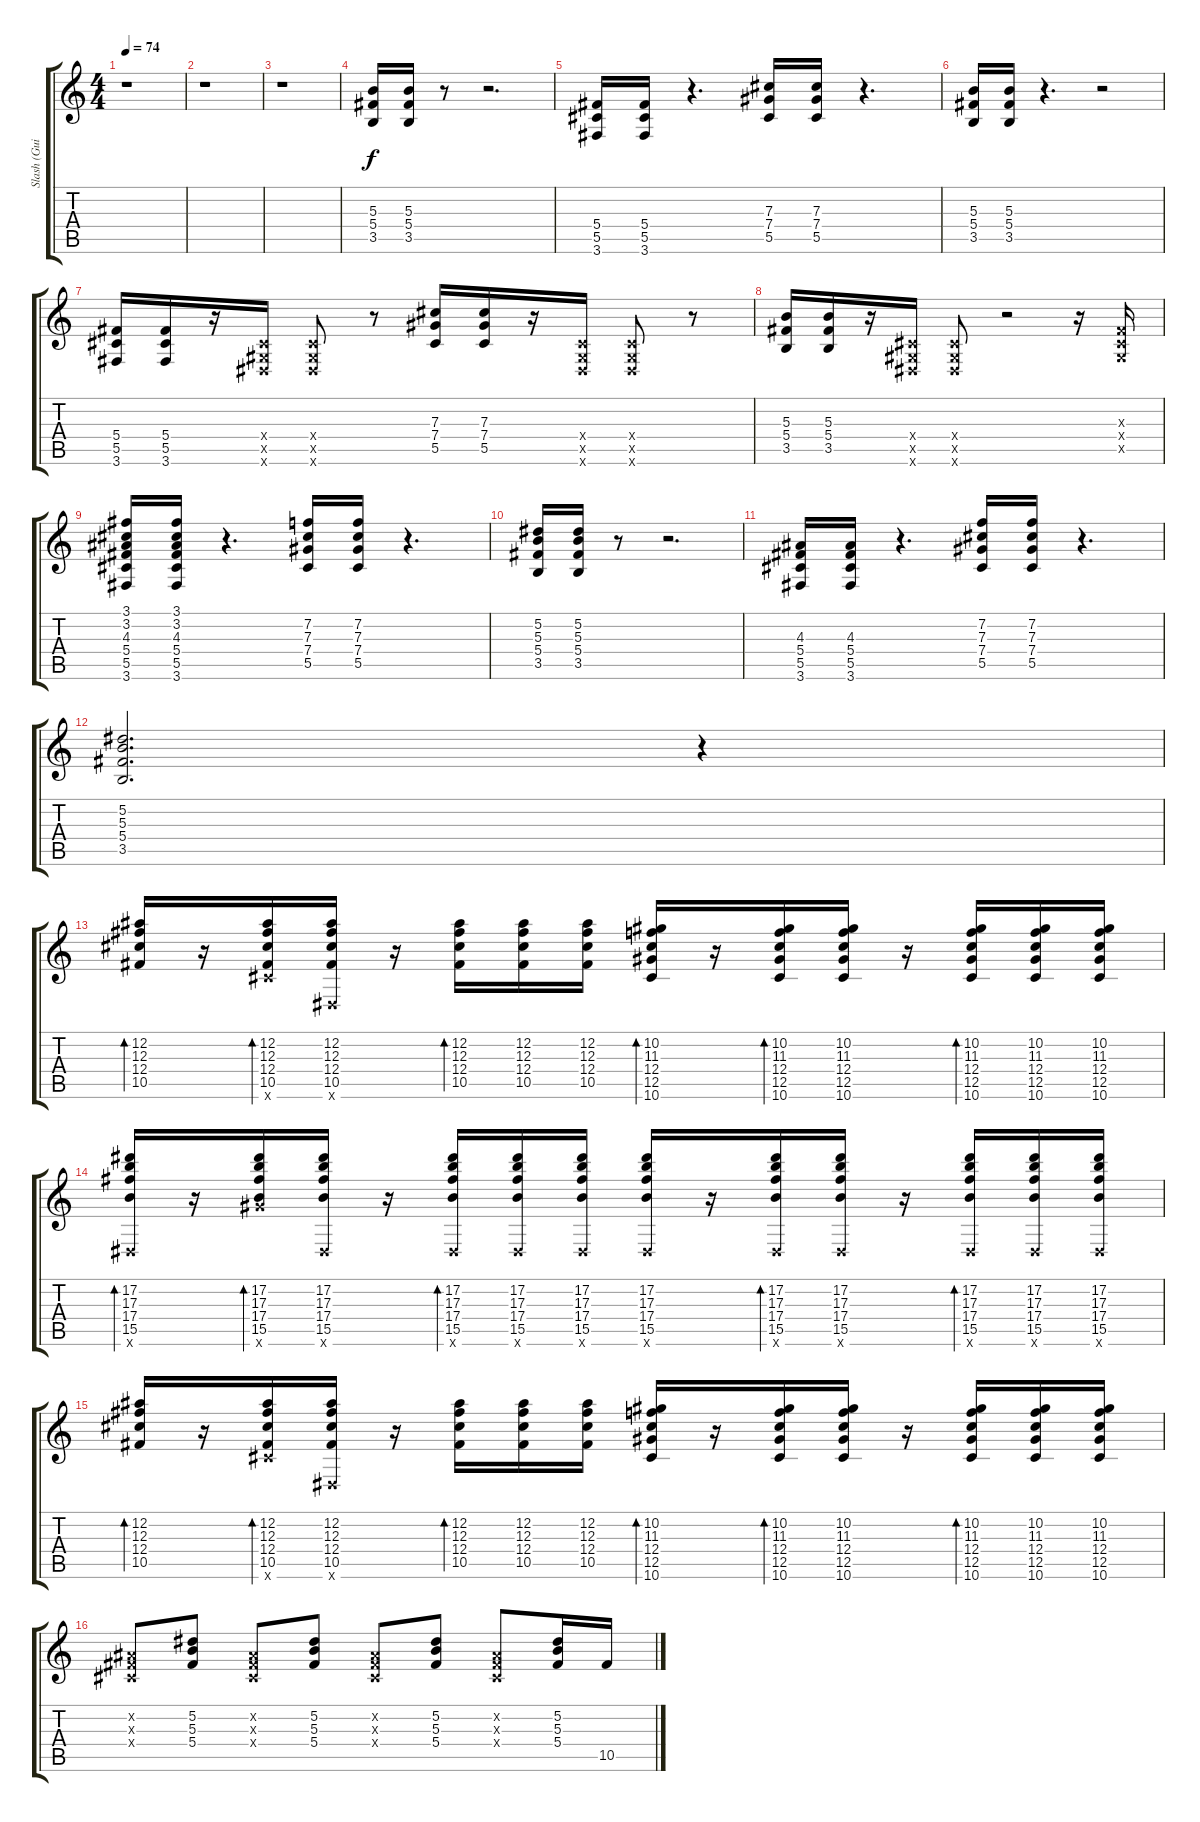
\track ("Slash (Guitar - 6 Strings)" "Slash (Gui") {instrument distortionguitar}
\staff {score tabs}
\tuning (Eb4 Bb3 Gb3 Db3 Ab2 Eb2) {hide}
\ts (4 4)
\tempo 74
\clef g2
\ks c
r.1{dy f} |
r.1 |
r.1{volume 14 instrument electricguitarclean} |
(5.3 5.4 3.5).16 (5.3 5.4 3.5).16 r.8 r.2{d} |
(5.4 5.5 3.6).16 (5.4 5.5 3.6).16 r.4{d} (7.3 7.4 5.5).16 (7.3 7.4 5.5).16 r.4{d} |
(5.3 5.4 3.5).16 (5.3 5.4 3.5).16 r.4{d} r.2 |
(5.4 5.5 3.6).16 (5.4 5.5 3.6).16 r.16 (0.4{x} 0.5{x} 0.6{x}).16 (0.4{x} 0.5{x} 0.6{x}).8 r.8 (7.3 7.4 5.5).16 (7.3 7.4 5.5).16 r.16 (0.4{x} 0.5{x} 0.6{x}).16 (0.4{x} 0.5{x} 0.6{x}).8 r.8 |
(5.3 5.4 3.5).16 (5.3 5.4 3.5).16 r.16 (0.4{x} 0.5{x} 0.6{x}).16 (0.4{x} 0.5{x} 0.6{x}).8 r.2 r.16 (0.3{x} 0.4{x} 0.5{x}).16 |
(3.1 3.2 4.3 5.4 5.5 3.6).16 (3.1 3.2 4.3 5.4 5.5 3.6).16 r.4{d} (7.2 7.3 7.4 5.5).16 (7.2 7.3 7.4 5.5).16 r.4{d} |
(5.2 5.3 5.4 3.5).16 (5.2 5.3 5.4 3.5).16 r.8 r.2{d} |
(4.3 5.4 5.5 3.6).16 (4.3 5.4 5.5 3.6).16 r.4{d} (7.2 7.3 7.4 5.5).16 (7.2 7.3 7.4 5.5).16 r.4{d} |
(5.2 5.3 5.4 3.5).2{d} r.4 |
(12.2 12.3 12.4 10.5).16{bd 60} r.16 (12.2 12.3 12.4 10.5 10.6{x}).16{bd 60} (12.2 12.3 12.4 10.5 0.6{x}).16 r.16 (12.2 12.3 12.4 10.5).16{bd 120} (12.2 12.3 12.4 10.5).16 (12.2 12.3 12.4 10.5).16 (10.2 11.3 12.4 12.5 10.6).16{bd 60} r.16 (10.2 11.3 12.4 12.5 10.6).16{bd 120} (10.2 11.3 12.4 12.5 10.6).16 r.16 (10.2 11.3 12.4 12.5 10.6).16{bd 120} (10.2 11.3 12.4 12.5 10.6).16 (10.2 11.3 12.4 12.5 10.6).16 |
(17.2 17.3 17.4 15.5 0.6{x}).16{bd 60} r.16 (17.2 17.3 17.4 15.5 17.6{x}).16{bd 120} (17.2 17.3 17.4 15.5 0.6{x}).16 r.16 (17.2 17.3 17.4 15.5 0.6{x}).16{bd 120} (17.2 17.3 17.4 15.5 0.6{x}).16 (17.2 17.3 17.4 15.5 0.6{x}).16 (17.2 17.3 17.4 15.5 0.6{x}).16 r.16 (17.2 17.3 17.4 15.5 0.6{x}).16{bd 120} (17.2 17.3 17.4 15.5 0.6{x}).16 r.16 (17.2 17.3 17.4 15.5 0.6{x}).16{bd 120} (17.2 17.3 17.4 15.5 0.6{x}).16 (17.2 17.3 17.4 15.5 0.6{x}).16 |
(12.2 12.3 12.4 10.5).16{bd 60} r.16 (12.2 12.3 12.4 10.5 10.6{x}).16{bd 60} (12.2 12.3 12.4 10.5 0.6{x}).16 r.16 (12.2 12.3 12.4 10.5).16{bd 120} (12.2 12.3 12.4 10.5).16 (12.2 12.3 12.4 10.5).16 (10.2 11.3 12.4 12.5 10.6).16{bd 60} r.16 (10.2 11.3 12.4 12.5 10.6).16{bd 120} (10.2 11.3 12.4 12.5 10.6).16 r.16 (10.2 11.3 12.4 12.5 10.6).16{bd 120} (10.2 11.3 12.4 12.5 10.6).16 (10.2 11.3 12.4 12.5 10.6).16 |
(0.2{x} 0.3{x} 0.4{x}).8 (5.2 5.3 5.4).8 (0.2{x} 0.3{x} 0.4{x}).8 (5.2 5.3 5.4).8 (0.2{x} 0.3{x} 0.4{x}).8 (5.2 5.3 5.4).8 (0.2{x} 0.3{x} 0.4{x}).8 (5.2 5.3 5.4).16 10.5.16
